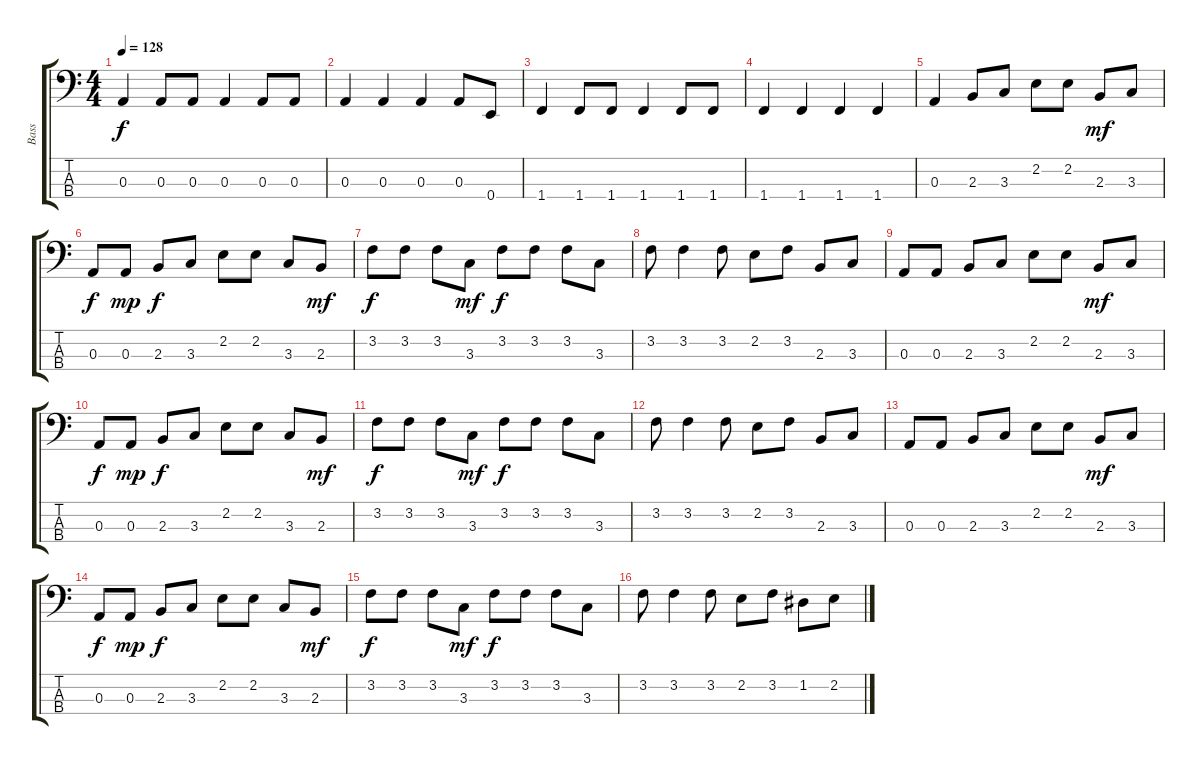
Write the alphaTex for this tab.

\track ("Bass" "Bass") {instrument electricbassfinger}
\staff {score tabs}
\tuning (G2 D2 A1 E1) {hide}
\ts (4 4)
\tempo 128
\clef f4
\ks c
0.3.4{dy f instrument electricbassfinger} 0.3.8 0.3.8 0.3.4 0.3.8 0.3.8 |
0.3.4 0.3.4 0.3.4 0.3.8 0.4.8 |
1.4.4 1.4.8 1.4.8 1.4.4 1.4.8 1.4.8 |
1.4.4 1.4.4 1.4.4 1.4.4 |
0.3.4 2.3.8 3.3.8 2.2.8 2.2.8 2.3.8{dy mf} 3.3.8 |
0.3.8{dy f} 0.3.8{dy mp} 2.3.8{dy f} 3.3.8 2.2.8 2.2.8 3.3.8 2.3.8{dy mf} |
3.2.8{dy f} 3.2.8 3.2.8 3.3.8{dy mf} 3.2.8{dy f} 3.2.8 3.2.8 3.3.8 |
3.2.8 3.2.4 3.2.8 2.2.8 3.2.8 2.3.8 3.3.8 |
0.3.8 0.3.8 2.3.8 3.3.8 2.2.8 2.2.8 2.3.8{dy mf} 3.3.8 |
0.3.8{dy f} 0.3.8{dy mp} 2.3.8{dy f} 3.3.8 2.2.8 2.2.8 3.3.8 2.3.8{dy mf} |
3.2.8{dy f} 3.2.8 3.2.8 3.3.8{dy mf} 3.2.8{dy f} 3.2.8 3.2.8 3.3.8 |
3.2.8 3.2.4 3.2.8 2.2.8 3.2.8 2.3.8 3.3.8 |
0.3.8 0.3.8 2.3.8 3.3.8 2.2.8 2.2.8 2.3.8{dy mf} 3.3.8 |
0.3.8{dy f} 0.3.8{dy mp} 2.3.8{dy f} 3.3.8 2.2.8 2.2.8 3.3.8 2.3.8{dy mf} |
3.2.8{dy f} 3.2.8 3.2.8 3.3.8{dy mf} 3.2.8{dy f} 3.2.8 3.2.8 3.3.8 |
3.2.8 3.2.4 3.2.8 2.2.8 3.2.8 1.2.8 2.2.8
